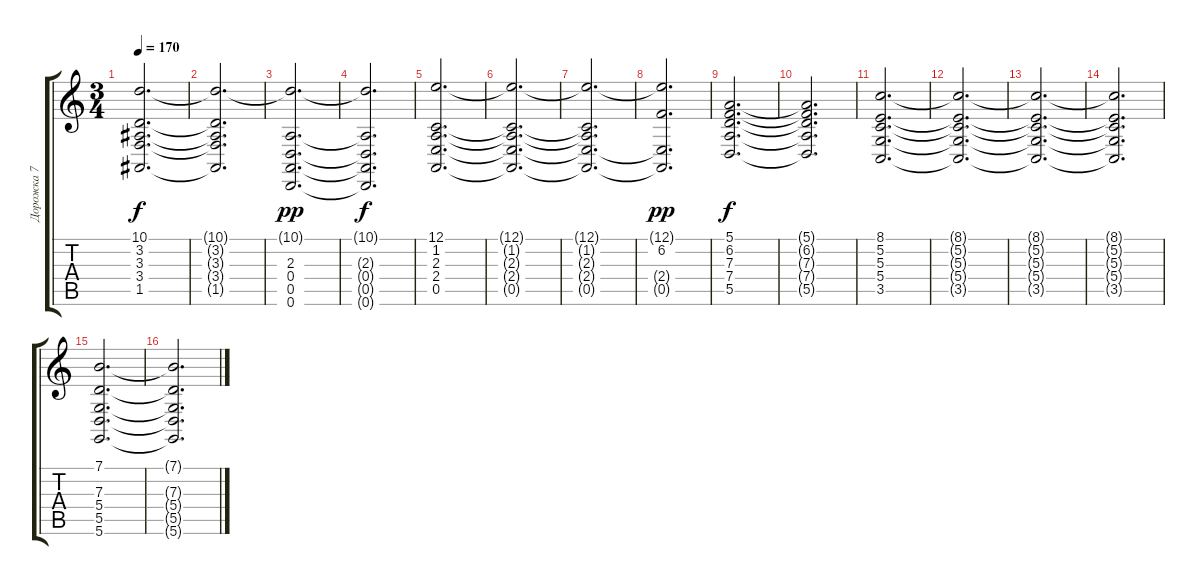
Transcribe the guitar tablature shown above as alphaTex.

\track ("Дорожка 7" "Дорожка 7") {instrument choiraahs}
\staff {score tabs}
\tuning (E4 B3 G3 D3 A2 D2) {hide}
\ts (3 4)
\tempo 170
\clef g2
\ks c
(10.1 3.2 3.3 3.4 1.5).2{d dy f} |
(10.1{t} 3.2{t} 3.3{t} 3.4{t} 1.5{t}).2{d} |
(10.1{t} 2.3 0.4 0.5 0.6).2{d dy pp} |
(10.1{t} 2.3{t} 0.4{t} 0.5{t} 0.6{t}).2{d dy f} |
(12.1 1.2 2.3 2.4 0.5).2{d} |
(12.1{t} 1.2{t} 2.3{t} 2.4{t} 0.5{t}).2{d} |
(12.1{t} 1.2{t} 2.3{t} 2.4{t} 0.5{t}).2{d} |
(12.1{t} 6.2 2.4{t} 0.5{t}).2{d dy pp} |
(5.1 6.2 7.3 7.4 5.5).2{d dy f} |
(5.1{t} 6.2{t} 7.3{t} 7.4{t} 5.5{t}).2{d} |
(8.1 5.2 5.3 5.4 3.5).2{d} |
(8.1{t} 5.2{t} 5.3{t} 5.4{t} 3.5{t}).2{d} |
(8.1{t} 5.2{t} 5.3{t} 5.4{t} 3.5{t}).2{d} |
(8.1{t} 5.2{t} 5.3{t} 5.4{t} 3.5{t}).2{d} |
(7.1 7.3 5.4 5.5 5.6).2{d} |
(7.1{t} 7.3{t} 5.4{t} 5.5{t} 5.6{t}).2{d}
